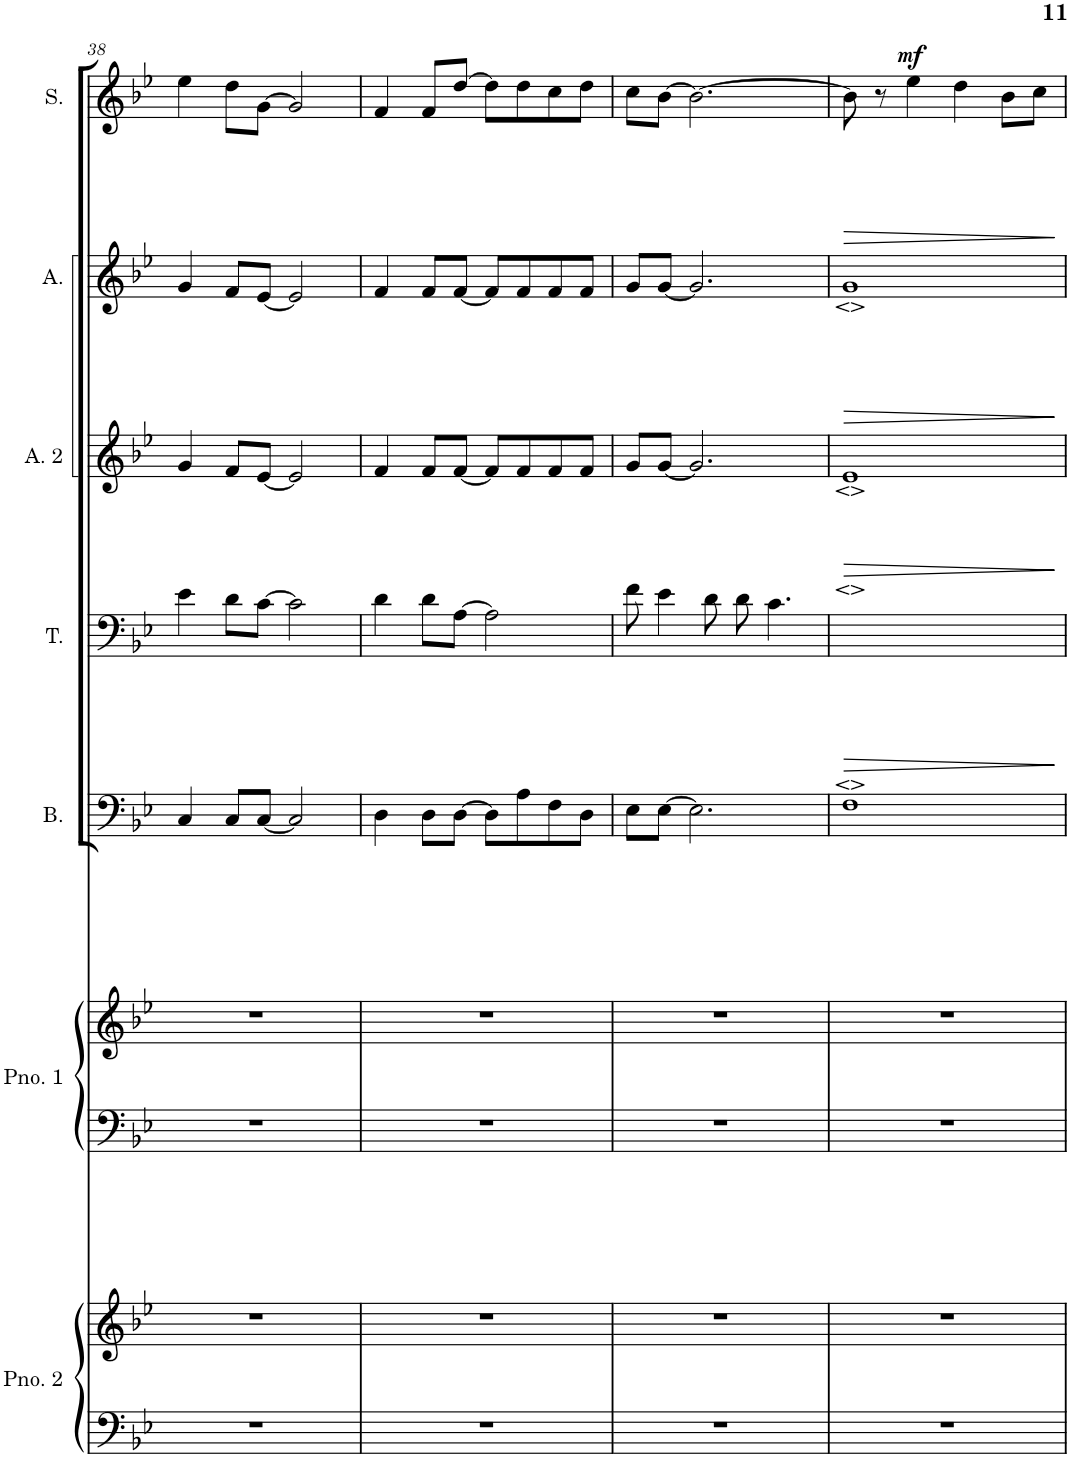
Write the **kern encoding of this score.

**kern	**kern	**kern	**kern	**kern	**kern	**kern	**kern	**dynam	**kern	**dynam
*part7	*part7	*part6	*part6	*part5	*part4	*part3	*part2	*part2	*part1	*part1
*staff9	*staff8	*staff7	*staff6	*staff5	*staff4	*staff3	*staff2	*staff2	*staff1	*staff1
*I"Piano 2	*	*I"Piano 1	*	*I"Bass	*I"Tenor	*I"Alto 2	*I"Alto	*	*I"Soprano	*
*I'Pno. 2	*	*I'Pno. 1	*	*I'B.	*I'T.	*I'A. 2	*I'A.	*	*I'S.	*
!!LO:PB:g=z
*clefF4	*clefG2	*clefF4	*clefG2	*clefF4	*clefF4	*clefG2	*clefG2	*	*clefG2	*
*k[b-e-]	*k[b-e-]	*k[b-e-]	*k[b-e-]	*k[b-e-]	*k[b-e-]	*k[b-e-]	*k[b-e-]	*	*k[b-e-]	*
*M4/4	*M4/4	*M4/4	*M4/4	*M4/4	*M4/4	*M4/4	*M4/4	*	*M4/4	*
=38	=38	=38	=38	=38	=38	=38	=38	=38	=38	=38
1r	1r	1r	1r	4C/	4e-\	4g/	4g/	.	4ee-\	.
.	.	.	.	8C/L	8d\L	8f/L	8f/L	.	8dd\L	.
.	.	.	.	[8C/J	[8c\J	[8e-/J	[8e-/J	.	[8g\J	.
.	.	.	.	2C/]	2c\]	2e-/]	2e-/]	.	2g/]	.
=39	=39	=39	=39	=39	=39	=39	=39	=39	=39	=39
1r	1r	1r	1r	4D\	4d\	4f/	4f/	.	4f/	.
.	.	.	.	8D\L	8d\L	8f/L	8f/L	.	8f/L	.
.	.	.	.	[8D\J	[8A\J	[8f/J	[8f/J	.	[8dd/J	.
.	.	.	.	8D\L]	2A\]	8f/L]	8f/L]	.	8dd\L]	.
.	.	.	.	8A\	.	8f/	8f/	.	8dd\	.
.	.	.	.	8F\	.	8f/	8f/	.	8cc\	.
.	.	.	.	8D\J	.	8f/J	8f/J	.	8dd\J	.
=40	=40	=40	=40	=40	=40	=40	=40	=40	=40	=40
1r	1r	1r	1r	8E-\L	8f\	8g/L	8g/L	.	8cc\L	.
.	.	.	.	[8E-\J	4e-\	[8g/J	[8g/J	.	[8b-\J	.
.	.	.	.	2.E-\]	.	2.g/]	2.g/]	.	2.b-\_	.
.	.	.	.	.	8d\	.	.	.	.	.
.	.	.	.	.	8d\	.	.	.	.	.
.	.	.	.	.	4.c\	.	.	.	.	.
=41	=41	=41	=41	=41	=41	=41	=41	=41	=41	=41
!	!	!	!	!	!	!	!	!LO:HP:b	!	!
1r	1r	1r	1r	1F	1c	1e-	1g	>	8b-\]	.
.	.	.	.	.	.	.	.	.	8r	.
!	!	!	!	!	!	!	!	!	!	!LO:DY:a
.	.	.	.	.	.	.	.	.	4ee-\	mf
.	.	.	.	.	.	.	.	.	4dd\	.
.	.	.	.	.	.	.	.	.	8b-\L	.
.	.	.	.	.	.	.	.	.	8cc\J	.
.	.	.	.	.	.	.	.	]	.	.
=	=	=	=	=	=	=	=	=	=	=
*-	*-	*-	*-	*-	*-	*-	*-	*-	*-	*-
